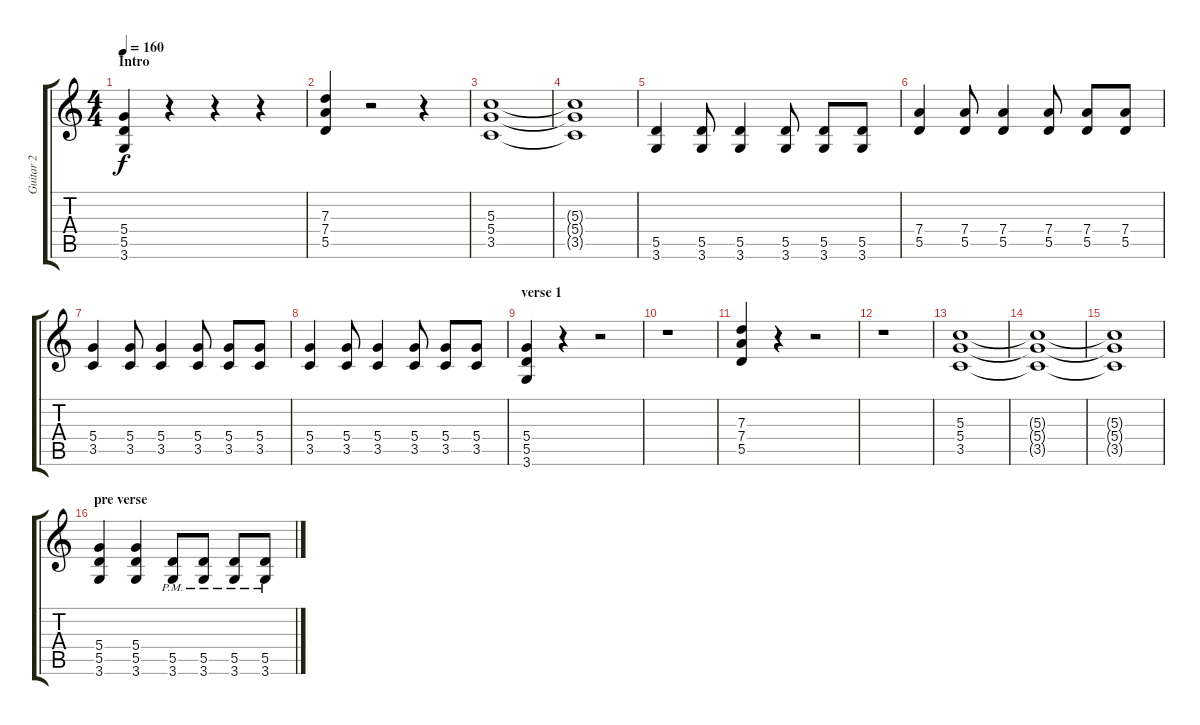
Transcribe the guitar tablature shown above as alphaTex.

\track ("Guitar 2" "Guitar 2") {instrument distortionguitar}
\staff {score tabs}
\tuning (E4 B3 G3 D3 A2 E2) {hide}
\ts (4 4)
\section ("" "Intro")
\tempo 160
\clef g2
\ks c
(5.4 5.5 3.6).4{dy f instrument distortionguitar} r.4 r.4 r.4 |
(7.3 7.4 5.5).4 r.2 r.4 |
(5.3 5.4 3.5).1 |
(5.3{t} 5.4{t} 3.5{t}).1 |
(5.5 3.6).4 (5.5 3.6).8 (5.5 3.6).4 (5.5 3.6).8 (5.5 3.6).8 (5.5 3.6).8 |
(7.4 5.5).4 (7.4 5.5).8 (7.4 5.5).4 (7.4 5.5).8 (7.4 5.5).8 (7.4 5.5).8 |
(5.4 3.5).4 (5.4 3.5).8 (5.4 3.5).4 (5.4 3.5).8 (5.4 3.5).8 (5.4 3.5).8 |
(5.4 3.5).4 (5.4 3.5).8 (5.4 3.5).4 (5.4 3.5).8 (5.4 3.5).8 (5.4 3.5).8 |
\section ("" "verse 1")
(5.4 5.5 3.6).4 r.4 r.2 |
r.1 |
(7.3 7.4 5.5).4 r.4 r.2 |
r.1 |
(5.3 5.4 3.5).1 |
(5.3{t} 5.4{t} 3.5{t}).1 |
(5.3{t} 5.4{t} 3.5{t}).1 |
\section ("" "pre verse")
(5.4 5.5 3.6).4 (5.4 5.5 3.6).4 (5.5{pm} 3.6{pm}).8 (5.5{pm} 3.6{pm}).8 (5.5{pm} 3.6{pm}).8 (5.5{pm} 3.6{pm}).8
